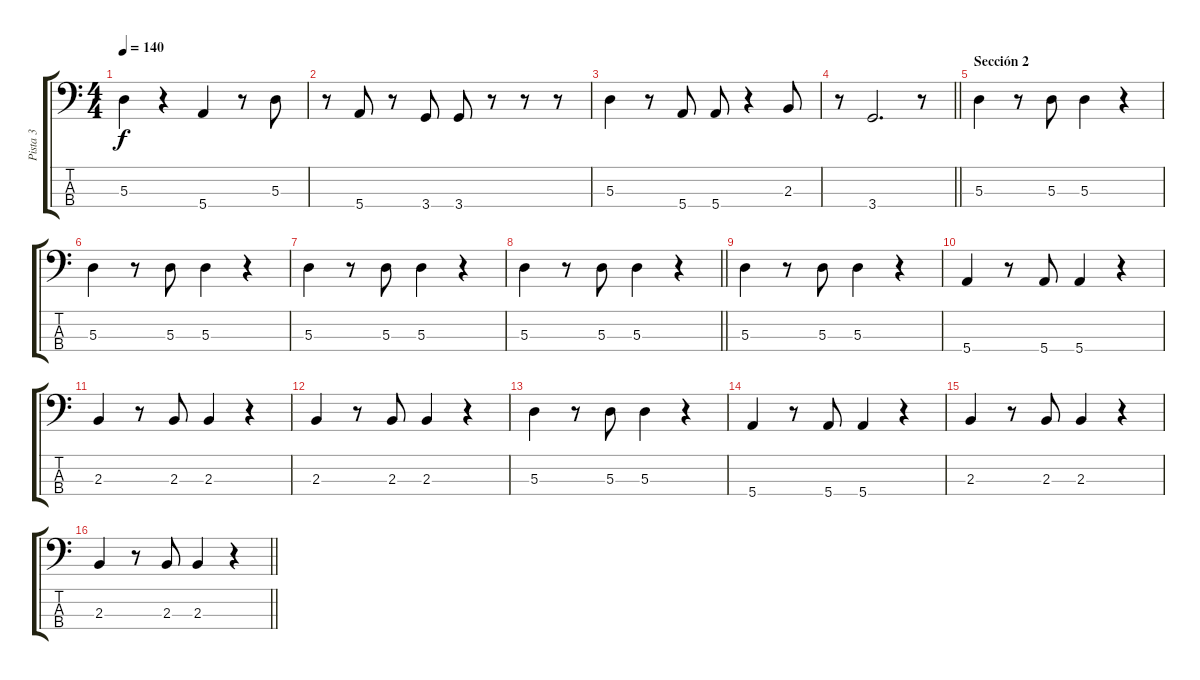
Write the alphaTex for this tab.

\track ("Pista 3" "Pista 3") {instrument electricbassfinger}
\staff {score tabs}
\tuning (G2 D2 A1 E1) {hide}
\ts (4 4)
\tempo 140
\clef f4
\ks c
5.3.4{dy f} r.4 5.4.4 r.8 5.3.8 |
r.8 5.4.8 r.8 3.4.8 3.4.8 r.8 r.8 r.8 |
5.3.4 r.8 5.4.8 5.4.8 r.4 2.3.8 |
\barLineRight lightlight
r.8 3.4.2{d} r.8 |
\section ("" "Sección 2")
5.3.4 r.8 5.3.8 5.3.4 r.4 |
5.3.4 r.8 5.3.8 5.3.4 r.4 |
5.3.4 r.8 5.3.8 5.3.4 r.4 |
\barLineRight lightlight
5.3.4 r.8 5.3.8 5.3.4 r.4 |
5.3.4 r.8 5.3.8 5.3.4 r.4 |
5.4.4 r.8 5.4.8 5.4.4 r.4 |
2.3.4 r.8 2.3.8 2.3.4 r.4 |
2.3.4 r.8 2.3.8 2.3.4 r.4 |
5.3.4 r.8 5.3.8 5.3.4 r.4 |
5.4.4 r.8 5.4.8 5.4.4 r.4 |
2.3.4 r.8 2.3.8 2.3.4 r.4 |
\barLineRight lightlight
2.3.4 r.8 2.3.8 2.3.4 r.4
